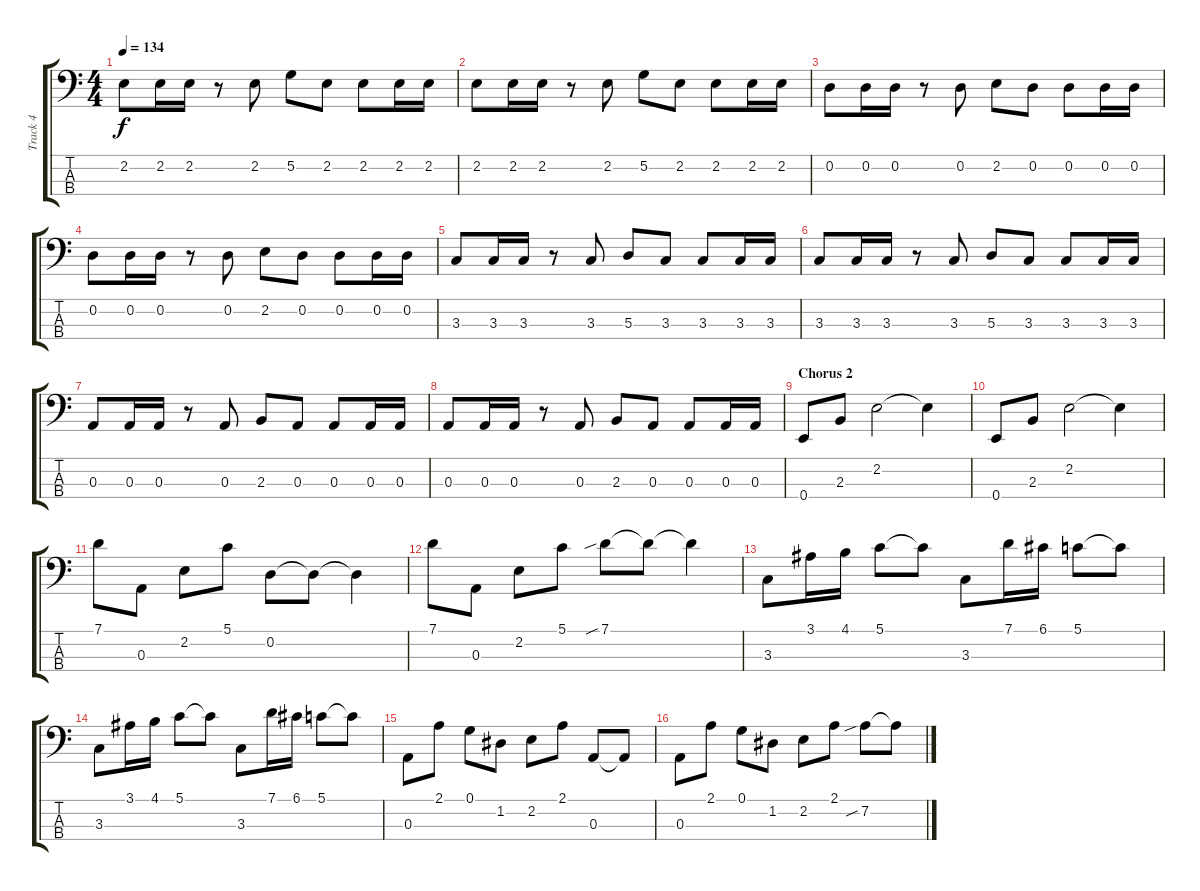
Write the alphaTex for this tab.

\track ("Track 4" "Track 4") {instrument acousticbass}
\staff {score tabs}
\tuning (G2 D2 A1 E1) {hide}
\ts (4 4)
\tempo 134
\clef f4
\ks c
2.2.8{dy f} 2.2.16 2.2.16 r.8 2.2.8 5.2.8 2.2.8 2.2.8 2.2.16 2.2.16 |
2.2.8 2.2.16 2.2.16 r.8 2.2.8 5.2.8 2.2.8 2.2.8 2.2.16 2.2.16 |
0.2.8 0.2.16 0.2.16 r.8 0.2.8 2.2.8 0.2.8 0.2.8 0.2.16 0.2.16 |
0.2.8 0.2.16 0.2.16 r.8 0.2.8 2.2.8 0.2.8 0.2.8 0.2.16 0.2.16 |
3.3.8 3.3.16 3.3.16 r.8 3.3.8 5.3.8 3.3.8 3.3.8 3.3.16 3.3.16 |
3.3.8 3.3.16 3.3.16 r.8 3.3.8 5.3.8 3.3.8 3.3.8 3.3.16 3.3.16 |
0.3.8 0.3.16 0.3.16 r.8 0.3.8 2.3.8 0.3.8 0.3.8 0.3.16 0.3.16 |
0.3.8 0.3.16 0.3.16 r.8 0.3.8 2.3.8 0.3.8 0.3.8 0.3.16 0.3.16 |
\section ("" "Chorus 2")
0.4.8 2.3.8 2.2.2 2.2{t}.4 |
0.4.8 2.3.8 2.2.2 2.2{t}.4 |
7.1.8 0.3.8 2.2.8 5.1.8 0.2.8 0.2{t}.8 0.2{t}.4 |
7.1.8 0.3.8 2.2.8 5.1.8 7.1{sib}.8 7.1{t}.8 7.1{t}.4 |
3.3.8 3.1.16 4.1.16 5.1.8 5.1{t}.8 3.3.8 7.1.16 6.1.16 5.1.8 5.1{t}.8 |
3.3.8 3.1.16 4.1.16 5.1.8 5.1{t}.8 3.3.8 7.1.16 6.1.16 5.1.8 5.1{t}.8 |
0.3.8 2.1.8 0.1.8 1.2.8 2.2.8 2.1.8 0.3.8 0.3{t}.8 |
0.3.8 2.1.8 0.1.8 1.2.8 2.2.8 2.1.8 7.2{sib}.8 7.2{t}.8
